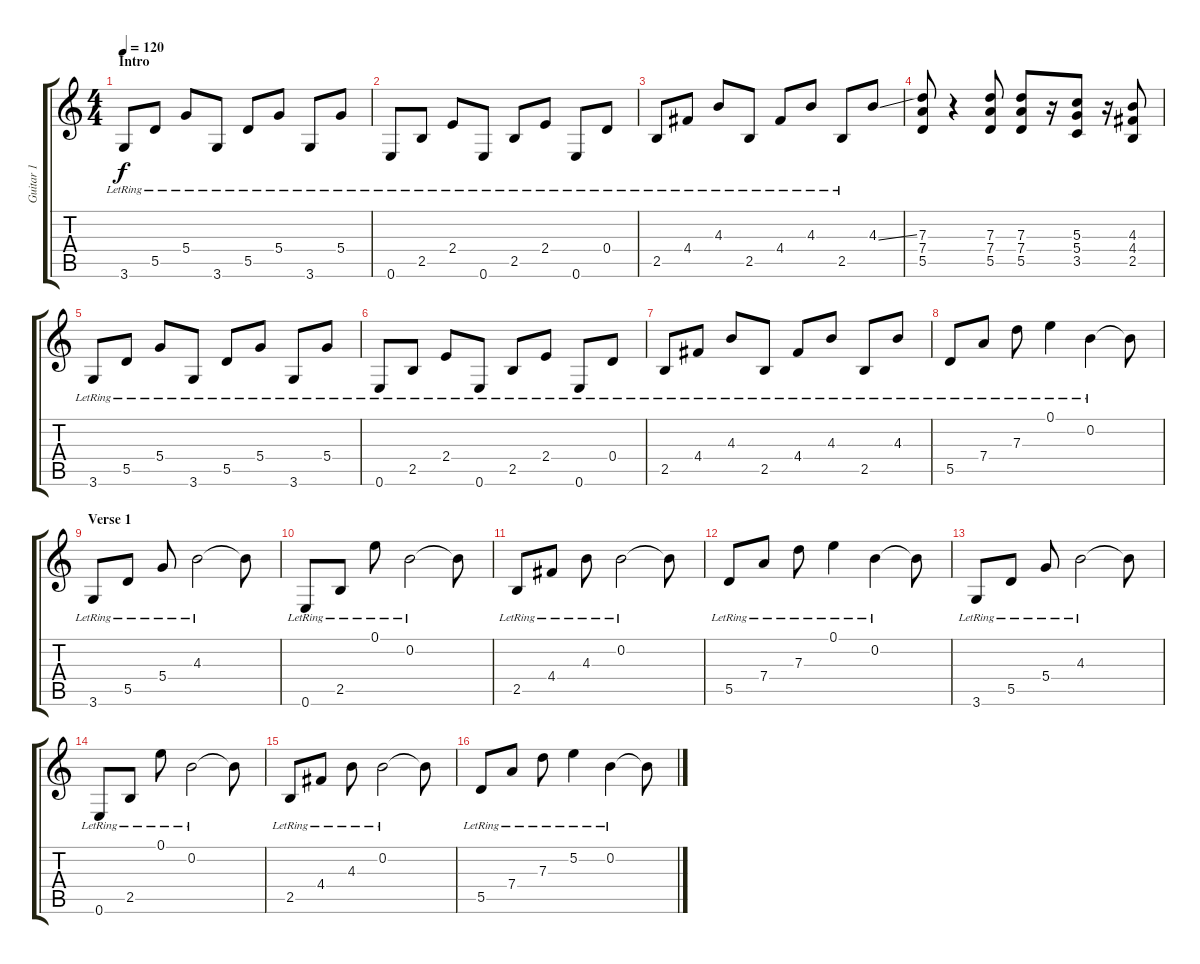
\track ("Guitar 1" "Guitar 1") {instrument electricguitarclean}
\staff {score tabs}
\tuning (E4 B3 G3 D3 A2 E2) {hide}
\ts (4 4)
\section ("" "Intro")
\tempo 120
\clef g2
\ks c
3.6{lr}.8{dy f instrument electricguitarclean} 5.5{lr}.8 5.4{lr}.8 3.6{lr}.8 5.5{lr}.8 5.4{lr}.8 3.6{lr}.8 5.4{lr}.8 |
0.6{lr}.8 2.5{lr}.8 2.4{lr}.8 0.6{lr}.8 2.5{lr}.8 2.4{lr}.8 0.6{lr}.8 0.4{lr}.8 |
2.5{lr}.8 4.4{lr}.8 4.3{lr}.8 2.5{lr}.8 4.4{lr}.8 4.3{lr}.8 2.5{lr}.8 4.3{ss}.8 |
(7.3 7.4 5.5).8 r.4 (7.3 7.4 5.5).8 (7.3 7.4 5.5).8 r.16 (5.3 5.4 3.5).8 r.16 (4.3 4.4 2.5).8 |
3.6{lr}.8 5.5{lr}.8 5.4{lr}.8 3.6{lr}.8 5.5{lr}.8 5.4{lr}.8 3.6{lr}.8 5.4{lr}.8 |
0.6{lr}.8 2.5{lr}.8 2.4{lr}.8 0.6{lr}.8 2.5{lr}.8 2.4{lr}.8 0.6{lr}.8 0.4{lr}.8 |
2.5{lr}.8 4.4{lr}.8 4.3{lr}.8 2.5{lr}.8 4.4{lr}.8 4.3{lr}.8 2.5{lr}.8 4.3{lr}.8 |
5.5{lr}.8 7.4{lr}.8 7.3{lr}.8 0.1{lr}.4 0.2{lr}.4 0.2{t}.8 |
\section ("" "Verse 1")
3.6{lr}.8 5.5{lr}.8 5.4{lr}.8 4.3{lr}.2 4.3{t}.8 |
0.6{lr}.8 2.5{lr}.8 0.1{lr}.8 0.2{lr}.2 0.2{t}.8 |
2.5{lr}.8 4.4{lr}.8 4.3{lr}.8 0.2{lr}.2 0.2{t}.8 |
5.5{lr}.8 7.4{lr}.8 7.3{lr}.8 0.1{lr}.4 0.2{lr}.4 0.2{t}.8 |
3.6{lr}.8 5.5{lr}.8 5.4{lr}.8 4.3{lr}.2 4.3{t}.8 |
0.6{lr}.8 2.5{lr}.8 0.1{lr}.8 0.2{lr}.2 0.2{t}.8 |
2.5{lr}.8 4.4{lr}.8 4.3{lr}.8 0.2{lr}.2 0.2{t}.8 |
5.5{lr}.8 7.4{lr}.8 7.3{lr}.8 5.2{lr}.4 0.2{lr}.4 0.2{t}.8
